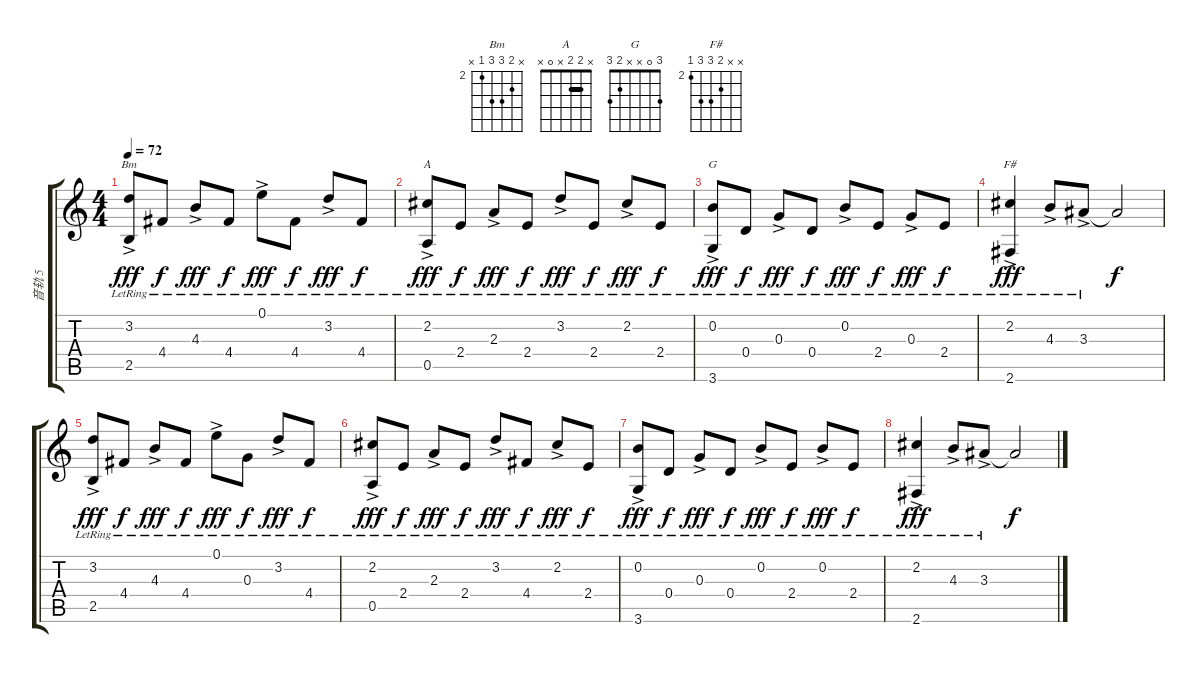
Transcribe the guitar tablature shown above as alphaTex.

\track ("音轨 5" "音轨 5") {instrument acousticguitarnylon}
\staff {score tabs}
\tuning (E4 B3 G3 D3 A2 E2) {hide}
\chord ("Bm" x 3 4 4 2 x) {firstfret 2}
\chord ("A" x 2 2 x 0 x) {barre 2}
\chord ("G" 3 0 x x 2 3)
\chord ("F#" x x 3 4 4 2) {firstfret 2 barre 2}
\ts (4 4)
\tempo 72
\clef g2
\ks c
(3.2{ac lr} 2.5{lr}).8{ch "Bm" dy fff} 4.4{lr}.8{dy f} 4.3{ac lr}.8{dy fff} 4.4{lr}.8{dy f} 0.1{ac lr}.8{dy fff} 4.4{lr}.8{dy f} 3.2{ac lr}.8{dy fff} 4.4{lr}.8{dy f} |
(2.2{ac lr} 0.5{lr}).8{ch "A" dy fff} 2.4{lr}.8{dy f} 2.3{ac lr}.8{dy fff} 2.4{lr}.8{dy f} 3.2{ac lr}.8{dy fff} 2.4{lr}.8{dy f} 2.2{ac lr}.8{dy fff} 2.4{lr}.8{dy f} |
(0.2{ac lr} 3.6{lr}).8{ch "G" dy fff} 0.4{lr}.8{dy f} 0.3{ac lr}.8{dy fff} 0.4{lr}.8{dy f} 0.2{ac lr}.8{dy fff} 2.4{lr}.8{dy f} 0.3{ac lr}.8{dy fff} 2.4{lr}.8{dy f} |
(2.2{ac lr} 2.6{lr}).4{ch "F#" dy fff} 4.3{ac lr}.8 3.3{ac lr}.8 3.3{t}.2{dy f} |
(3.2{ac lr} 2.5{lr}).8{dy fff} 4.4{lr}.8{dy f} 4.3{ac lr}.8{dy fff} 4.4{lr}.8{dy f} 0.1{ac lr}.8{dy fff} 0.3{lr}.8{dy f} 3.2{ac lr}.8{dy fff} 4.4{lr}.8{dy f} |
(2.2{ac lr} 0.5{lr}).8{dy fff} 2.4{lr}.8{dy f} 2.3{ac lr}.8{dy fff} 2.4{lr}.8{dy f} 3.2{ac lr}.8{dy fff} 4.4{lr}.8{dy f} 2.2{ac lr}.8{dy fff} 2.4{lr}.8{dy f} |
(0.2{ac lr} 3.6{lr}).8{dy fff} 0.4{lr}.8{dy f} 0.3{ac lr}.8{dy fff} 0.4{lr}.8{dy f} 0.2{ac lr}.8{dy fff} 2.4{lr}.8{dy f} 0.2{ac lr}.8{dy fff} 2.4{lr}.8{dy f} |
(2.2{ac lr} 2.6{lr}).4{dy fff} 4.3{ac lr}.8 3.3{ac lr}.8 3.3{t}.2{dy f}
